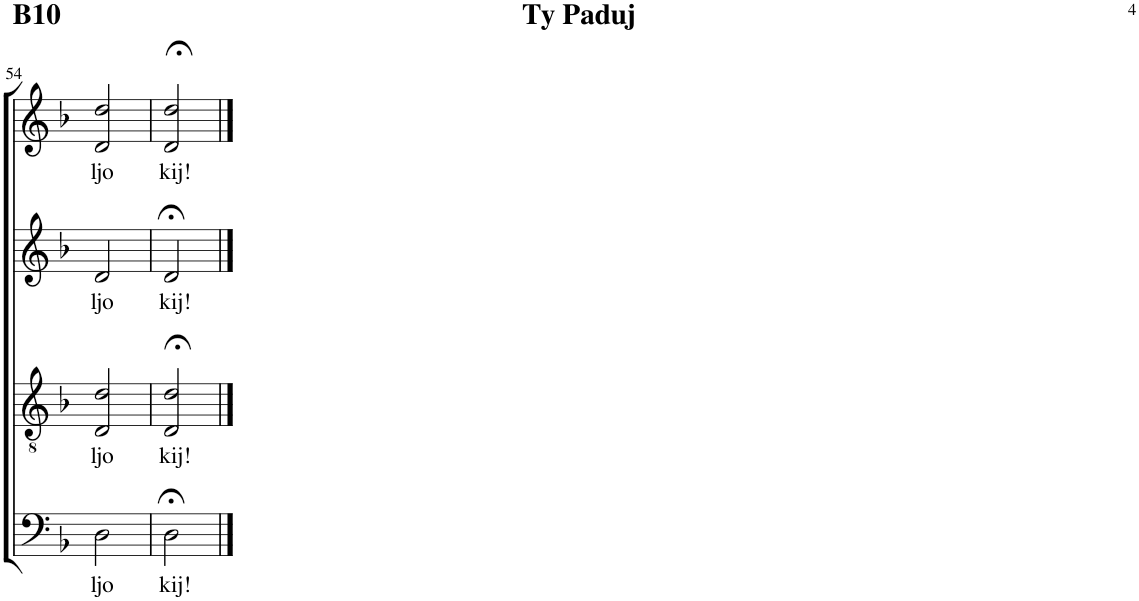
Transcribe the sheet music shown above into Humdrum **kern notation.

**kern	**text	**kern	**text	**kern	**text	**kern	**text
*part4	*part4	*part3	*part3	*part2	*part2	*part1	*part1
*staff4	*staff4	*staff3	*staff3	*staff2	*staff2	*staff1	*staff1
*I"Bass	*	*I"Tenor	*	*I"Alto	*	*I"Soprano	*
!!LO:PB:g=z
*clefF4	*	*clefGv2	*	*clefG2	*	*clefG2	*
*k[b-]	*	*k[b-]	*	*k[b-]	*	*k[b-]	*
*M4/8	*	*M4/8	*	*M4/8	*	*M4/8	*
=54	=54	=54	=54	=54	=54	=54	=54
!	!LO:LY:b	!	!LO:LY:b	!	!LO:LY:b	!	!LO:LY:b
2D\	ljo	2D/ 2d/	ljo	2d/	ljo	2d/ 2dd/	ljo
=55	=55	=55	=55	=55	=55	=55	=55
!	!LO:LY:b	!	!LO:LY:b	!	!LO:LY:b	!	!LO:LY:b
2D;<\	kij!	2D/;< 2d/;<	kij!	2d;</	kij!	2d/;< 2dd/;<	kij!
==	==	==	==	==	==	==	==
*-	*-	*-	*-	*-	*-	*-	*-
